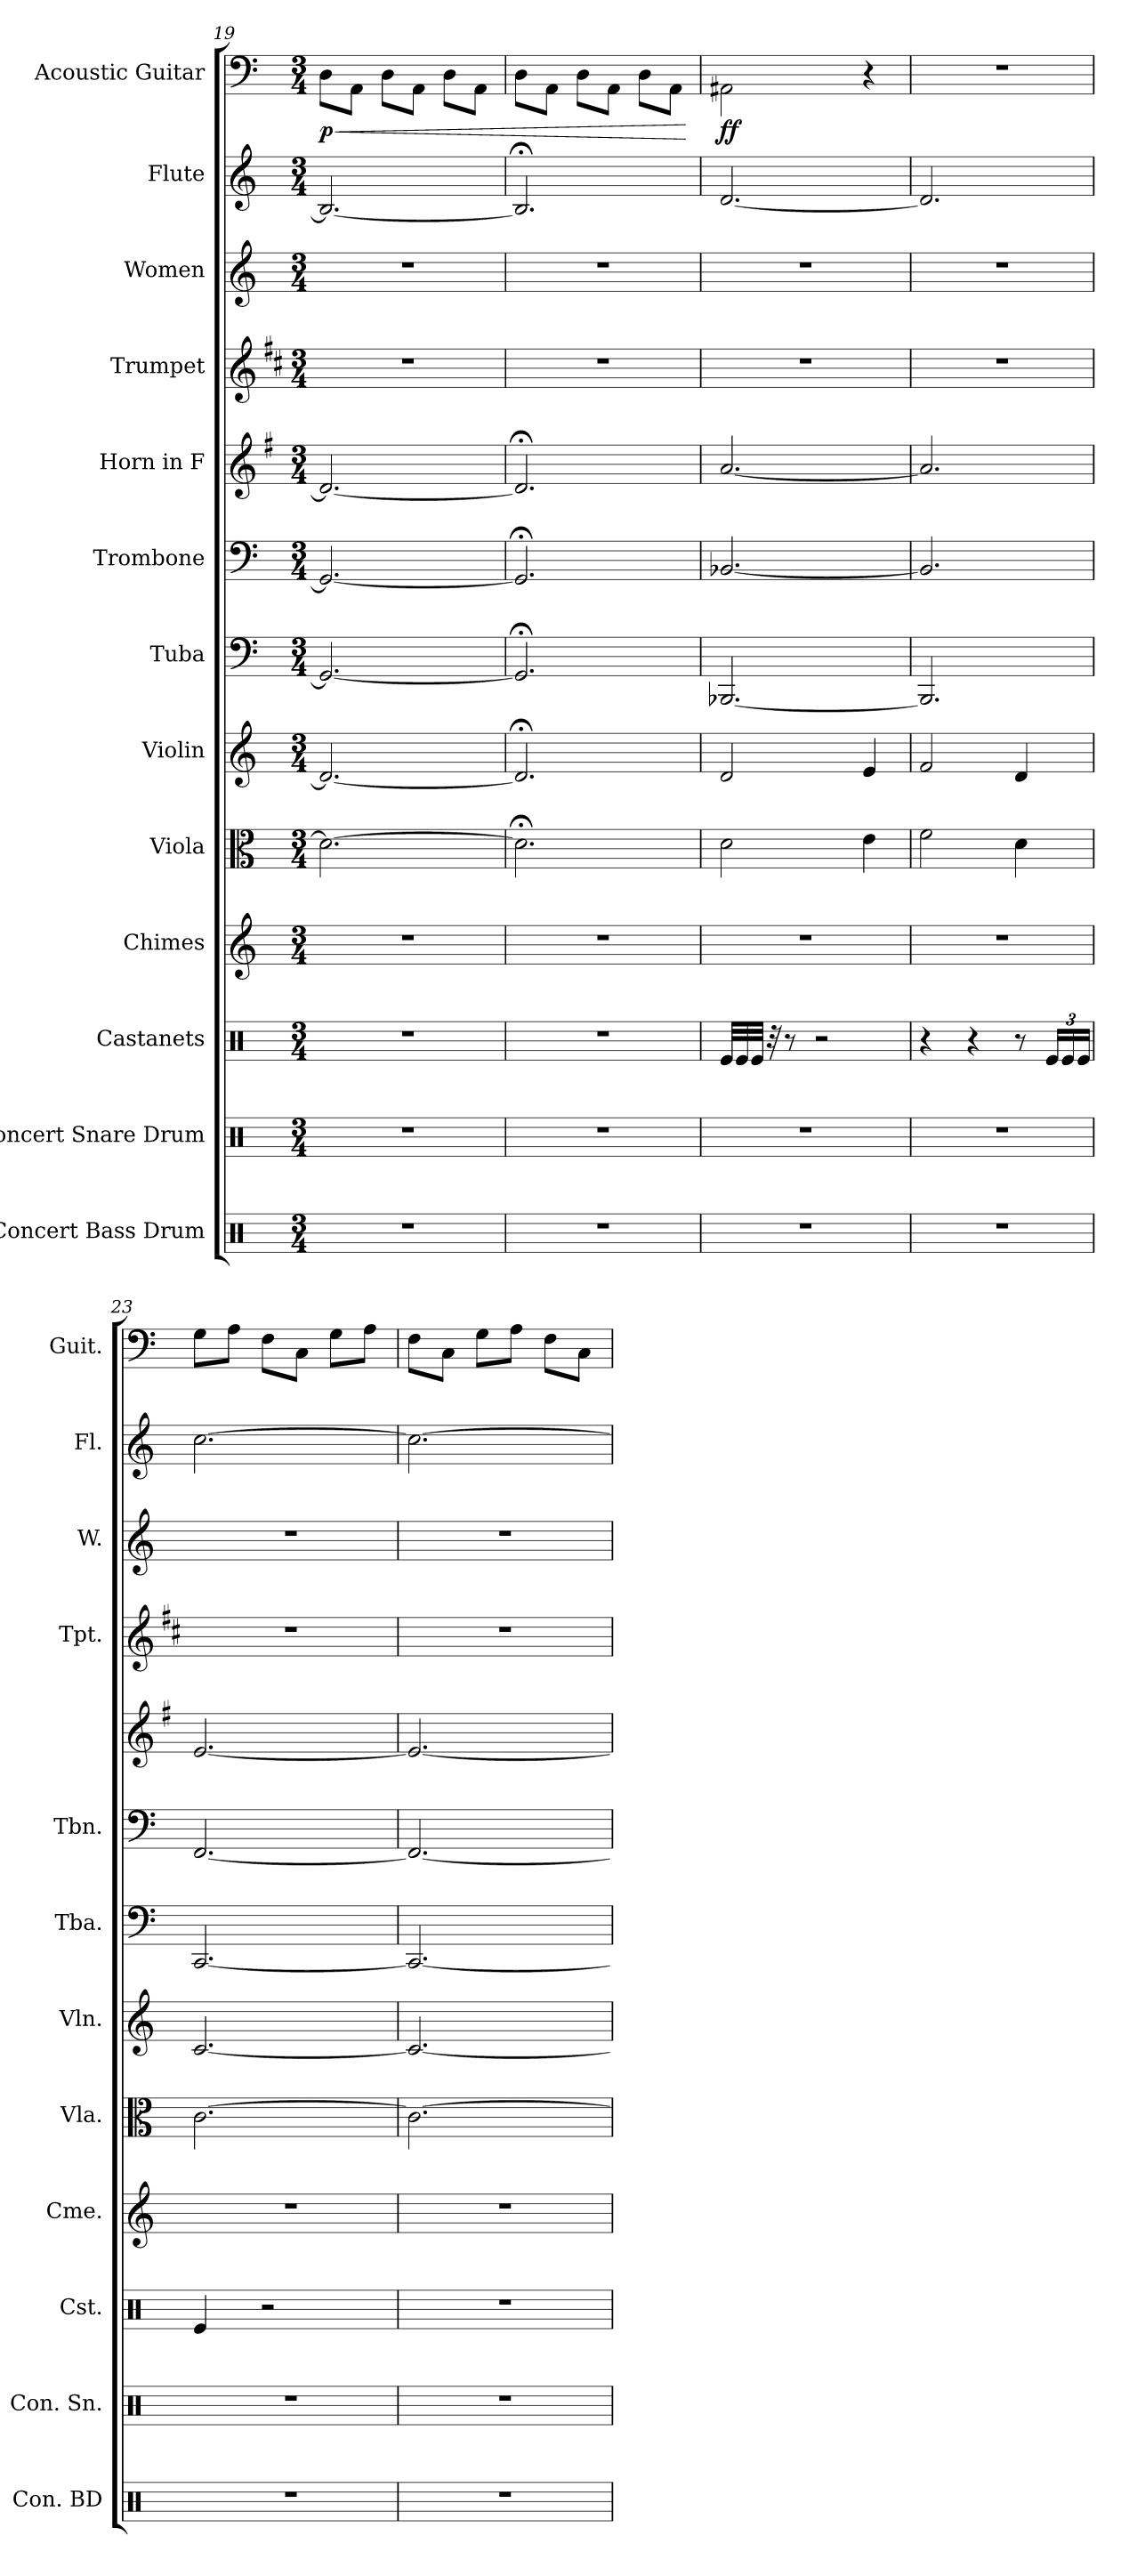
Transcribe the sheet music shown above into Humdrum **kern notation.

**kern	**kern	**kern	**kern	**kern	**kern	**kern	**kern	**kern	**kern	**kern	**kern	**kern	**dynam
*part13	*part12	*part11	*part10	*part9	*part8	*part7	*part6	*part5	*part4	*part3	*part2	*part1	*part1
*staff13	*staff12	*staff11	*staff10	*staff9	*staff8	*staff7	*staff6	*staff5	*staff4	*staff3	*staff2	*staff1	*staff1
*I"Concert Bass Drum	*I"Concert Snare Drum	*I"Castanets	*I"Chimes	*I"Viola	*I"Violin	*I"Tuba	*I"Trombone	*I"Horn in F	*I"Trumpet	*I"Women	*I"Flute	*I"Acoustic Guitar	*
*I'Con. BD	*I'Con. Sn.	*I'Cst.	*I'Cme.	*I'Vla.	*I'Vln.	*I'Tba.	*I'Tbn.	*	*I'Tpt.	*I'W.	*I'Fl.	*I'Guit.	*
*clefX	*clefX	*clefX	*clefG2	*clefC3	*clefG2	*clefF4	*clefF4	*clefG2	*clefG2	*clefG2	*clefG2	*	*
*	*	*	*	*	*	*	*	*ITrd4c7	*ITrd1c2	*	*	*	*
*k[]	*k[]	*k[]	*k[]	*k[]	*k[]	*k[]	*k[]	*k[]	*k[]	*k[]	*k[]	*k[]	*
*M3/4	*M3/4	*M3/4	*M3/4	*M3/4	*M3/4	*M3/4	*M3/4	*M3/4	*M3/4	*M3/4	*M3/4	*M3/4	*
=19	=19	=19	=19	=19	=19	=19	=19	=19	=19	=19	=19	=19	=19
!	!	!	!	!	!	!	!	!	!	!	!	!	!LO:HP:b
!	!	!	!	!	!	!	!	!	!	!	!	!	!LO:DY:n=1:b
2.r	2.r	2.r	2.r	2.d\_	2.d/_	2.GG/_	2.GG/_	2.G/_	2.r	2.r	2.B/_	8D\L	< p
.	.	.	.	.	.	.	.	.	.	.	.	8AA\J	.
.	.	.	.	.	.	.	.	.	.	.	.	8D\L	.
.	.	.	.	.	.	.	.	.	.	.	.	8AA\J	.
.	.	.	.	.	.	.	.	.	.	.	.	8D\L	.
.	.	.	.	.	.	.	.	.	.	.	.	8AA\J	.
!!LO:PB:g=z
=20	=20	=20	=20	=20	=20	=20	=20	=20	=20	=20	=20	=20	=20
2.r	2.r	2.r	2.r	2.d;<\]	2.d;</]	2.GG;</]	2.GG;</]	2.G;</]	2.r	2.r	2.B;</]	8D\L	.
.	.	.	.	.	.	.	.	.	.	.	.	8AA\J	.
.	.	.	.	.	.	.	.	.	.	.	.	8D\L	.
.	.	.	.	.	.	.	.	.	.	.	.	8AA\J	.
.	.	.	.	.	.	.	.	.	.	.	.	8D\L	.
.	.	.	.	.	.	.	.	.	.	.	.	8AA\J	.
.	.	.	.	.	.	.	.	.	.	.	.	.	[
=21	=21	=21	=21	=21	=21	=21	=21	=21	=21	=21	=21	=21	=21
!	!	!	!	!	!	!	!	!	!	!	!	!	!LO:DY:b
2.r	2.r	32Re/LLL	2.r	2d\	2d/	[2.BBB-X/	[2.BB-X/	[2.d/	2.r	2.r	[2.d/	2AA#\	ff
.	.	32Re/	.	.	.	.	.	.	.	.	.	.	.
.	.	32Re/JJJ	.	.	.	.	.	.	.	.	.	.	.
.	.	32r	.	.	.	.	.	.	.	.	.	.	.
.	.	8r	.	.	.	.	.	.	.	.	.	.	.
.	.	2r	.	.	.	.	.	.	.	.	.	.	.
.	.	.	.	4e\	4e/	.	.	.	.	.	.	4r	.
=22	=22	=22	=22	=22	=22	=22	=22	=22	=22	=22	=22	=22	=22
2.r	2.r	4r	2.r	2f\	2f/	2.BBB-/]	2.BB-/]	2.d/]	2.r	2.r	2.d/]	2.r	.
.	.	4r	.	.	.	.	.	.	.	.	.	.	.
.	.	8r	.	4d\	4d/	.	.	.	.	.	.	.	.
*	*	*Xbrackettup	*	*	*	*	*	*	*	*	*	*	*
.	.	24Re/LL	.	.	.	.	.	.	.	.	.	.	.
.	.	24Re/	.	.	.	.	.	.	.	.	.	.	.
.	.	24Re/JJ	.	.	.	.	.	.	.	.	.	.	.
=23	=23	=23	=23	=23	=23	=23	=23	=23	=23	=23	=23	=23	=23
2.r	2.r	4Re/	2.r	[2.c\	[2.c/	[2.CC/	[2.FF/	[2.A/	2.r	2.r	[2.cc\	8G\L	.
.	.	.	.	.	.	.	.	.	.	.	.	8A\J	.
.	.	2r	.	.	.	.	.	.	.	.	.	8F\L	.
.	.	.	.	.	.	.	.	.	.	.	.	8C\J	.
.	.	.	.	.	.	.	.	.	.	.	.	8G\L	.
.	.	.	.	.	.	.	.	.	.	.	.	8A\J	.
=24	=24	=24	=24	=24	=24	=24	=24	=24	=24	=24	=24	=24	=24
2.r	2.r	2.r	2.r	2.c\_	2.c/_	2.CC/_	2.FF/_	2.A/_	2.r	2.r	2.cc\_	8F\L	.
.	.	.	.	.	.	.	.	.	.	.	.	8C\J	.
.	.	.	.	.	.	.	.	.	.	.	.	8G\L	.
.	.	.	.	.	.	.	.	.	.	.	.	8A\J	.
.	.	.	.	.	.	.	.	.	.	.	.	8F\L	.
.	.	.	.	.	.	.	.	.	.	.	.	8C\J	.
=	=	=	=	=	=	=	=	=	=	=	=	=	=
*-	*-	*-	*-	*-	*-	*-	*-	*-	*-	*-	*-	*-	*-
